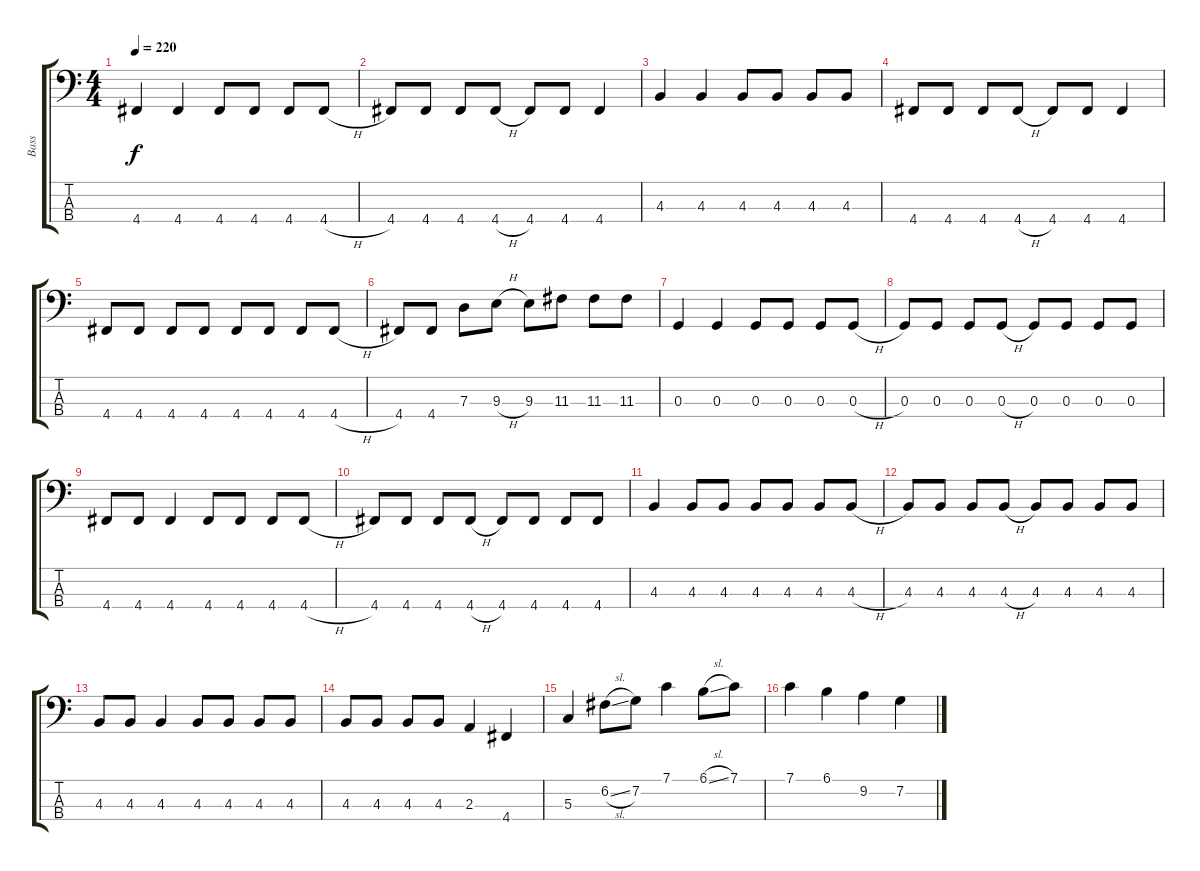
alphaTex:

\track ("Bass" "Bass") {instrument electricbasspick}
\staff {score tabs}
\tuning (F2 C2 G1 D1) {hide}
\ts (4 4)
\tempo 220
\clef f4
\ks c
4.4.4{dy f} 4.4.4 4.4.8 4.4.8 4.4.8 4.4{h}.8 |
4.4.8 4.4.8 4.4.8 4.4{h}.8 4.4.8 4.4.8 4.4.4 |
4.3.4 4.3.4 4.3.8 4.3.8 4.3.8 4.3.8 |
4.4.8 4.4.8 4.4.8 4.4{h}.8 4.4.8 4.4.8 4.4.4 |
4.4.8 4.4.8 4.4.8 4.4.8 4.4.8 4.4.8 4.4.8 4.4{h}.8 |
4.4.8 4.4.8 7.3.8 9.3{h}.8 9.3.8 11.3.8 11.3.8 11.3.8 |
0.3.4 0.3.4 0.3.8 0.3.8 0.3.8 0.3{h}.8 |
0.3.8 0.3.8 0.3.8 0.3{h}.8 0.3.8 0.3.8 0.3.8 0.3.8 |
4.4.8 4.4.8 4.4.4 4.4.8 4.4.8 4.4.8 4.4{h}.8 |
4.4.8 4.4.8 4.4.8 4.4{h}.8 4.4.8 4.4.8 4.4.8 4.4.8 |
4.3.4 4.3.8 4.3.8 4.3.8 4.3.8 4.3.8 4.3{h}.8 |
4.3.8 4.3.8 4.3.8 4.3{h}.8 4.3.8 4.3.8 4.3.8 4.3.8 |
4.3.8 4.3.8 4.3.4 4.3.8 4.3.8 4.3.8 4.3.8 |
4.3.8 4.3.8 4.3.8 4.3.8 2.3.4 4.4.4 |
5.3.4 6.2{sl}.8 7.2.8 7.1.4 6.1{sl}.8 7.1.8 |
7.1.4 6.1.4 9.2.4 7.2.4
